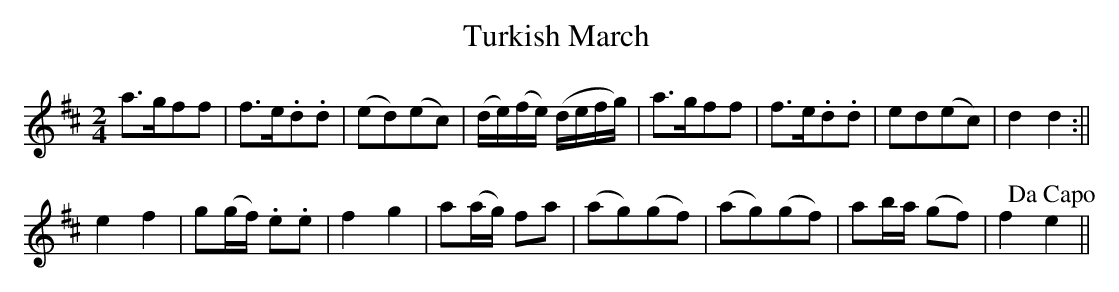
X:1.1
T: Turkish March
M: 2/4
L: 1/8
K: D
a>gff | f>e.d.d|(ed)(ec) | (d/e/)(f/e/) (d/e/f/g/) | a>gff | f>e.d.d | ed(ec) | d2 d2 :||
e2f2 | g(g/f/) .e.e | f2g2 | a(a/g/) fa| (ag)(gf) | (ag)(gf) | ab/a/ (gf) | f2!dacapo!e2 ||
